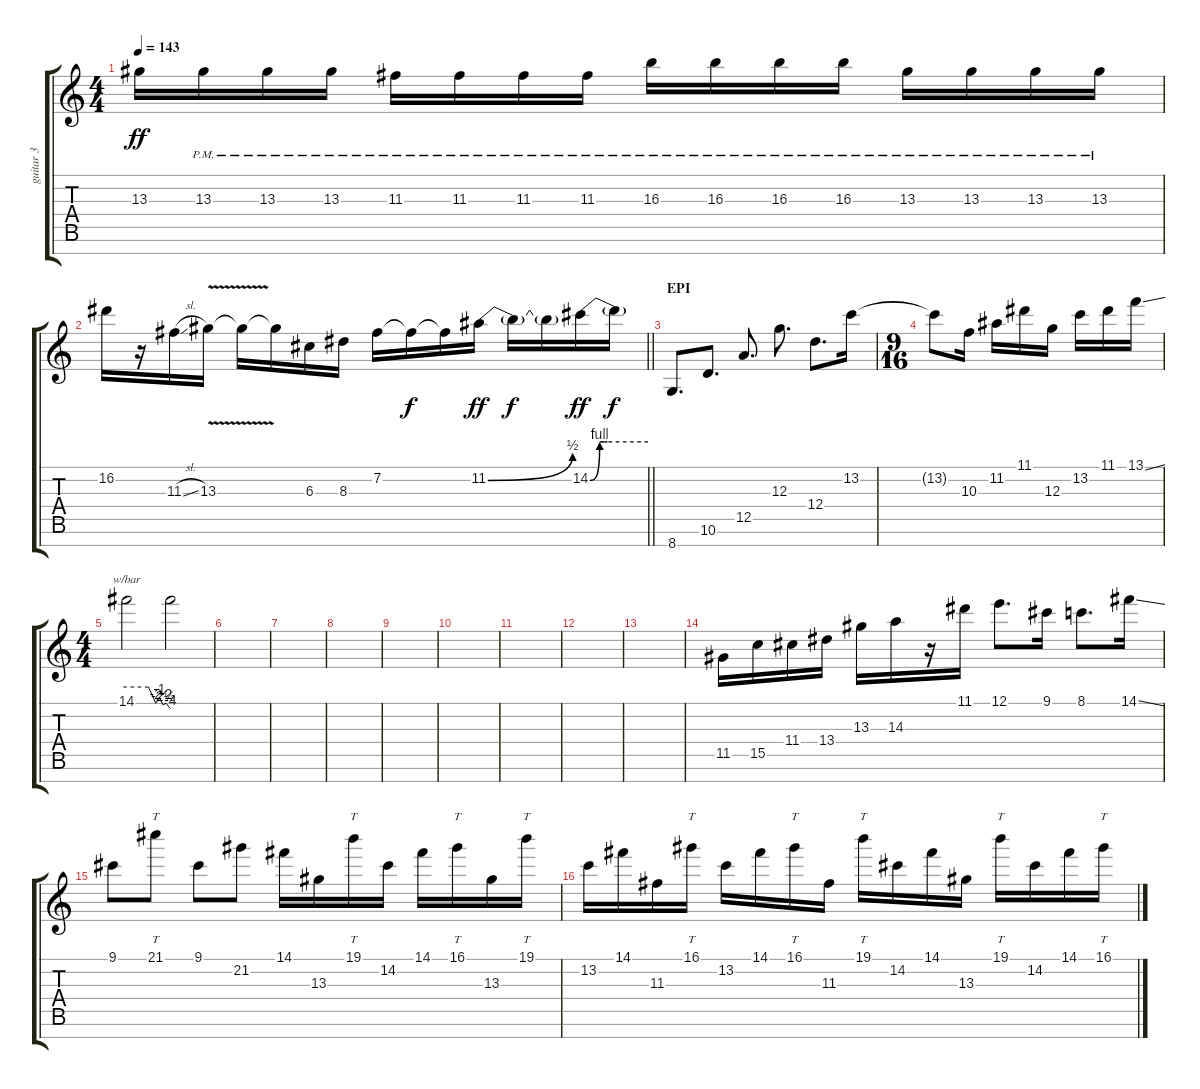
\track ("guitar 3" "guitar 3") {instrument acousticguitarsteel}
\staff {score tabs}
\tuning (E4 B3 G3 D3 A2 E2 B1) {hide}
\ts (4 4)
\tempo 143
\clef g2
\ks c
13.3.16{dy ff volume 10} 13.3{pm}.16 13.3{pm}.16 13.3{pm}.16 11.3{pm}.16 11.3{pm}.16 11.3{pm}.16 11.3{pm}.16 16.3{pm}.16 16.3{pm}.16 16.3{pm}.16 16.3{pm}.16 13.3{pm}.16 13.3{pm}.16 13.3{pm}.16 13.3{pm}.16 |
\barLineRight lightlight
16.2.16 r.16 11.3{sl}.16 13.3{v}.16 13.3{t}.16 13.3{t}.16 6.3.16 8.3.16 7.2.16 7.2{t}.16{dy f} 7.2{t}.16 11.2{be (bend 0 0 60 2)}.16{dy ff} 11.2{t}.16{dy f} 11.2{t}.16 14.2{be (custom 0 0 10 4 15 4 18 4 60 4)}.16{dy ff} 14.2{t}.16{dy f} |
\section ("" "EPI")
8.7.8{d} 10.6.8{d} 12.5.8{d} 12.3.8{d} 12.4.8{d} 13.2.16 |
\ts (9 16)
13.2{t}.8 10.3.16 11.2.16 11.1.16 12.3.16 13.2.16 11.1.16 13.1{ss}.16 |
\ts (4 4)
14.1.2{tbe (custom default 0 0 30 0 40 -8 45 -4 50 -10 54 -8 60 -16)} 14.1{t}.2 |
|
|
|
|
|
|
|
|
11.5.16 15.5.16 11.4.16 13.4.16 13.3.16 14.3.16 r.16 11.1.16 12.1.8{d} 9.1.16 8.1.8{d} 14.1{ss}.16 |
9.1.8 21.1.8{tt} 9.1.8 21.2.8 14.1.16 13.3.16 19.1.16{tt} 14.2.16 14.1.16 16.1.16{tt} 13.3.16 19.1.16{tt} |
13.2.16 14.1.16 11.3.16 16.1.16{tt} 13.2.16 14.1.16 16.1.16{tt} 11.3.16 19.1.16{tt} 14.2.16 14.1.16 13.3.16 19.1.16{tt} 14.2.16 14.1.16 16.1.16{tt}
